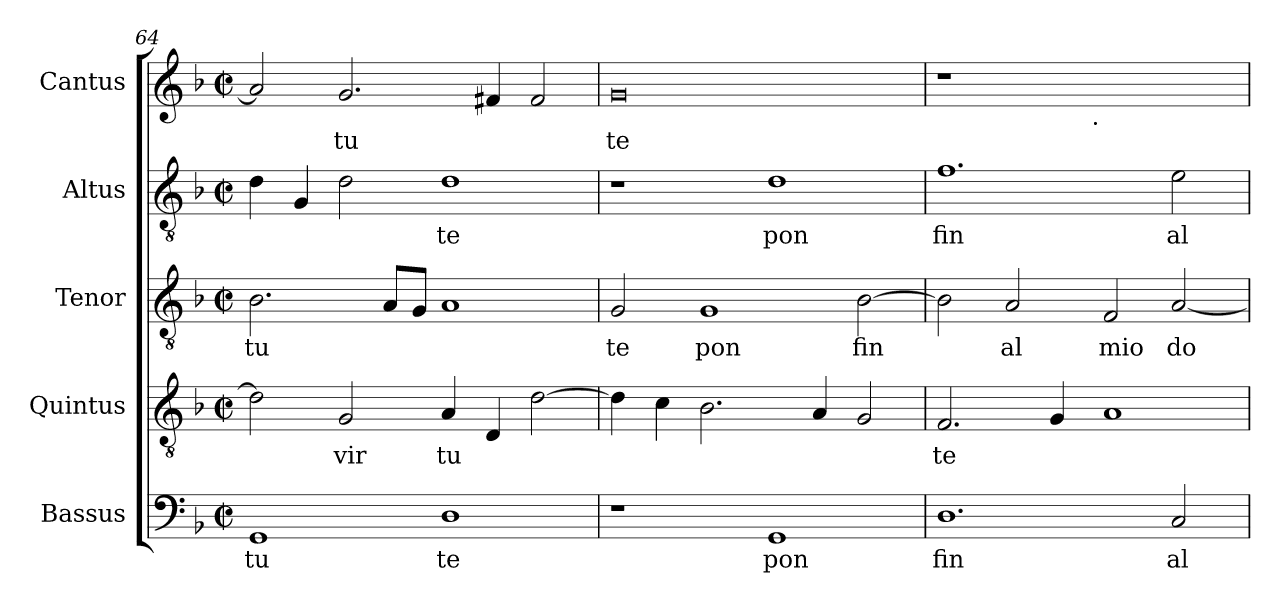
**kern	**text	**kern	**text	**kern	**text	**kern	**text	**kern	**text
*part5	*part5	*part4	*part4	*part3	*part3	*part2	*part2	*part1	*part1
*staff5	*staff5	*staff4	*staff4	*staff3	*staff3	*staff2	*staff2	*staff1	*staff1
*I"Bassus	*	*I"Quintus	*	*I"Tenor	*	*I"Altus	*	*I"Cantus	*
!!LO:PB:g=z
*clefF4	*	*clefGv2	*	*clefGv2	*	*clefGv2	*	*clefG2	*
*k[b-]	*	*k[b-]	*	*k[b-]	*	*k[b-]	*	*k[b-]	*
*F:	*	*F:	*	*F:	*	*F:	*	*F:	*
*M2/2	*	*M2/2	*	*M2/2	*	*M2/2	*	*M2/2	*
*met(c|)	*	*met(c|)	*	*met(c|)	*	*met(c|)	*	*met(c|)	*
=64	=64	=64	=64	=64	=64	=64	=64	=64	=64
!	!LO:LY:b	!	!LO:LY:b	!	!LO:LY:b	!	!LO:LY:b:cj	!	!LO:LY:b:cj
1GG	tu	2d\]	.	2.B-\	tu	4d\	.	2a/]	.
!	!	!	!	!	!	!	!LO:LY:b:cj	!	!
.	.	.	.	.	.	4G/	.	.	.
!	!	!	!LO:LY:b	!	!	!	!LO:LY:b:cj	!	!LO:LY:b:cj
.	.	2G/	vir	.	.	2d\	.	2.g/	tu
!	!	!	!	!	!LO:LY:b	!	!	!	!
.	.	.	.	8A/L	.	.	.	.	.
!	!	!	!	!	!LO:LY:b	!	!	!	!
.	.	.	.	8G/J	.	.	.	.	.
!	!LO:LY:b	!	!LO:LY:b	!	!LO:LY:b	!	!LO:LY:b:cj	!	!
1D	te	4A/	tu	1A	.	1d	te	.	.
!	!	!	!LO:LY:b	!	!	!	!	!	!LO:LY:b:cj
.	.	4D/	.	.	.	.	.	4f#/	.
!	!	!	!LO:LY:b	!	!	!	!	!	!LO:LY:b:cj
.	.	[>2d\	.	.	.	.	.	2f#/	.
=65	=65	=65	=65	=65	=65	=65	=65	=65	=65
!	!	!	!LO:LY:b	!	!LO:LY:b	!	!	!	!LO:LY:b:cj
1r	.	4d\]	.	2G/	te	1r	.	0g	te
!	!	!	!LO:LY:b	!	!	!	!	!	!
.	.	4c\	.	.	.	.	.	.	.
!	!	!	!LO:LY:b	!	!LO:LY:b	!	!	!	!
.	.	2.B-\	.	1G	pon	.	.	.	.
!	!LO:LY:b	!	!	!	!	!	!LO:LY:b:cj	!	!
1GG	pon	.	.	.	.	1d	pon	.	.
!	!	!	!LO:LY:b	!	!	!	!	!	!
.	.	4A/	.	.	.	.	.	.	.
!	!	!	!LO:LY:b	!	!LO:LY:b	!	!	!	!
.	.	2G/	.	[>2B-\	fin	.	.	.	.
=66	=66	=66	=66	=66	=66	=66	=66	=66	=66
!	!LO:LY:b	!	!LO:LY:b	!	!LO:LY:b	!	!LO:LY:b:cj	!	!
*	*	*	*	*	*	*	*	*^	*
1.D	fin	2.F/	te	2B-\]	.	1.f	fin	1r	2ryy	.
!	!	!	!	!	!LO:LY:b	!	!	!	!	!
.	.	.	.	2A/	al	.	.	.	4...ryy	.
!	!	!	!LO:LY:b	!	!	!	!	!	!	!
.	.	4G/	.	.	.	.	.	.	.	.
!	!	!	!	!	!	!	!	!	!LO:TX:b:t=.	!
.	.	.	.	.	.	.	.	.	1ryy	.
!	!	!	!LO:LY:b	!	!LO:LY:b	!	!	!	!	!
.	.	1A	.	2F/	mio	.	.	1ryy	.	.
!	!LO:LY:b	!	!	!	!LO:LY:b	!	!LO:LY:b:cj	!	!	!
2C/	al	.	.	[<2A/	do	2e\	al	.	.	.
.	.	.	.	.	.	.	.	.	32ryy	.
*	*	*	*	*	*	*	*	*v	*v	*
=	=	=	=	=	=	=	=	=	=
*-	*-	*-	*-	*-	*-	*-	*-	*-	*-
